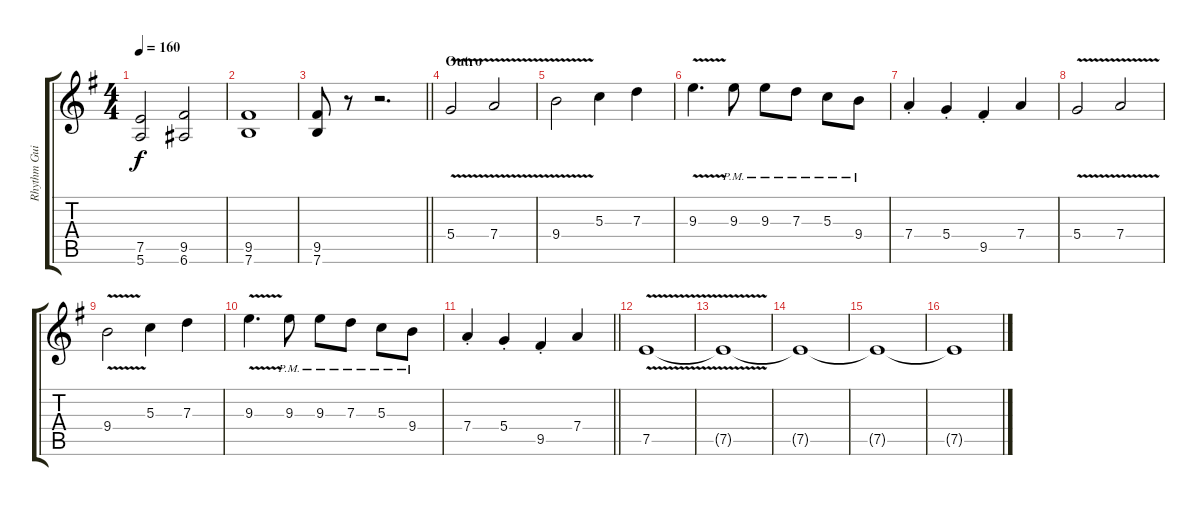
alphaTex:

\track ("Rhythm Guitar 2: Niklas Dahlin" "Rhythm Gui") {instrument distortionguitar}
\staff {score tabs}
\tuning (E4 B3 G3 D3 A2 E2) {hide}
\ts (4 4)
\tempo 160
\clef g2
\ks eminor
(7.5 5.6).2{dy f} (9.5 6.6).2 |
(9.5 7.6).1 |
\barLineRight lightlight
(9.5 7.6).8 r.8 r.2{d} |
\section ("" "Outro")
5.4{v}.2 7.4{v}.2 |
9.4{v}.2 5.3.4 7.3.4 |
9.3{v}.4{d} 9.3{pm}.8 9.3{pm}.8 7.3{pm}.8 5.3{pm}.8 9.4{pm}.8 |
7.4{st}.4 5.4{st}.4 9.5{st}.4 7.4.4 |
5.4{v}.2 7.4{v}.2 |
9.4{v}.2 5.3.4 7.3.4 |
9.3{v}.4{d} 9.3{pm}.8 9.3{pm}.8 7.3{pm}.8 5.3{pm}.8 9.4{pm}.8 |
\barLineRight lightlight
7.4{st}.4 5.4{st}.4 9.5{st}.4 7.4.4 |
7.5{v}.1 |
7.5{t}.1 |
7.5{t}.1 |
7.5{t}.1 |
7.5{t}.1
